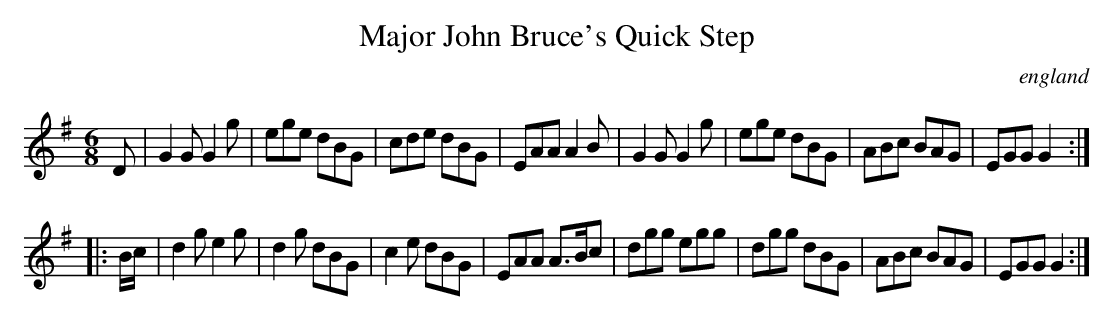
X:1
T:Major John Bruce's Quick Step
O:england
M:6/8
K:G
D|\
G2G G2g| ege dBG| cde dBG| EAA A2B|\
G2G G2g| ege dBG| ABc BAG| EGG G2::
B/c/|\
d2g e2g| d2g dBG| c2e dBG| EAA A>Bc|\
dgg egg| dgg dBG| ABc BAG| EGG G2:|
